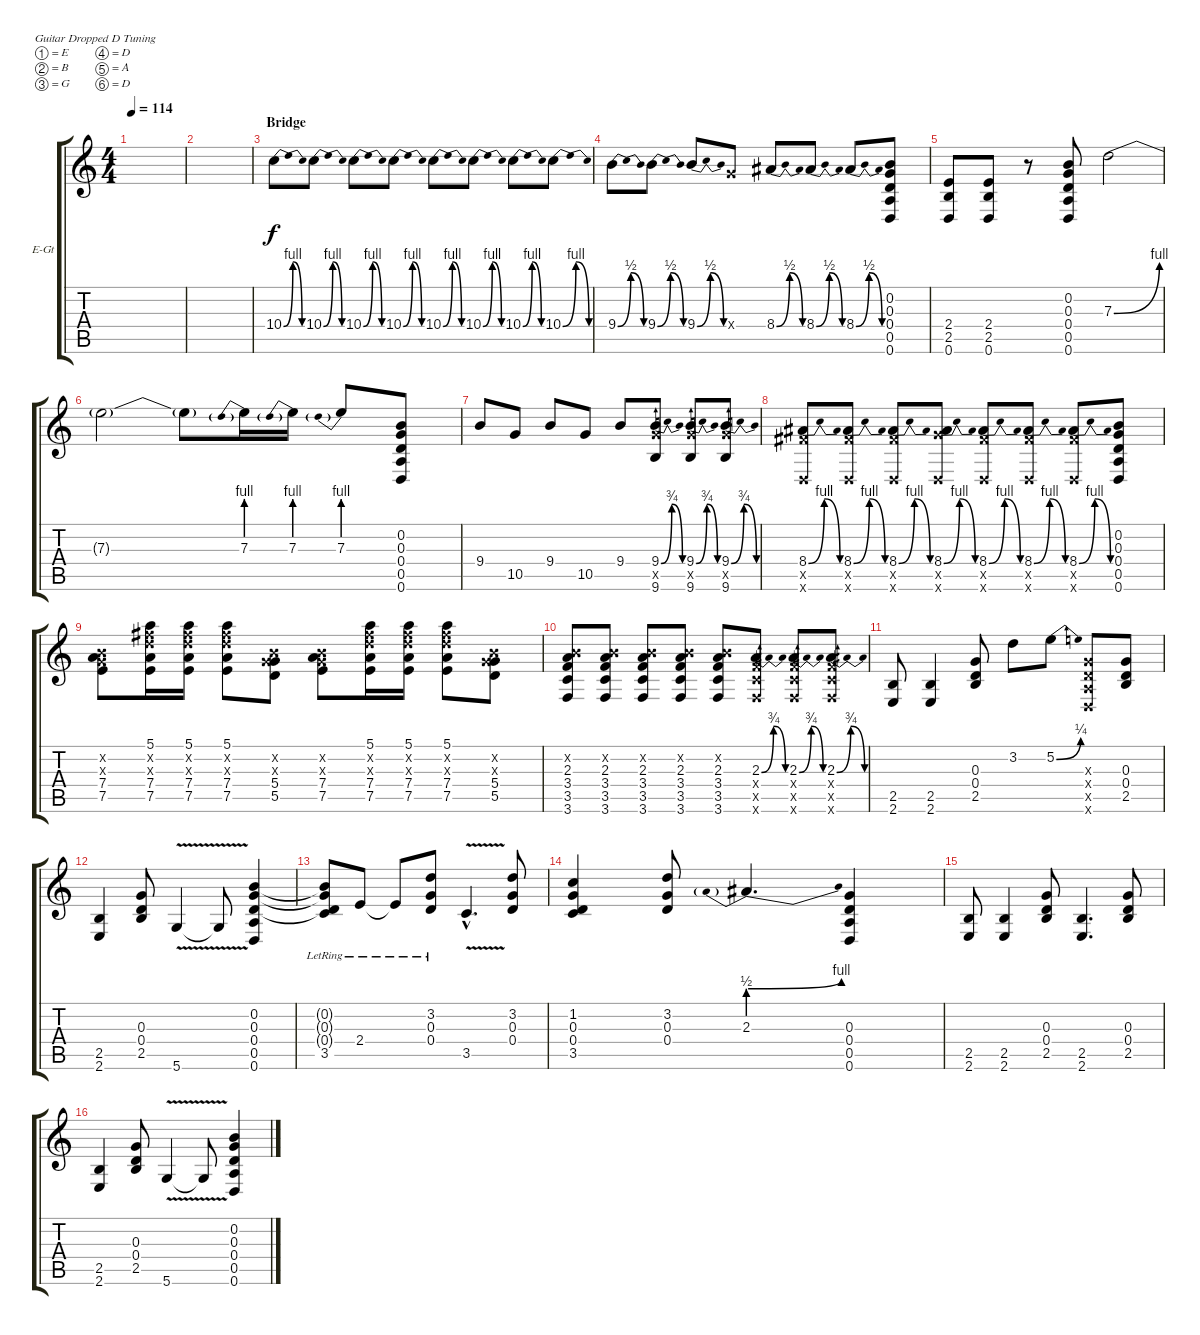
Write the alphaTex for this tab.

\defaultSystemsLayout 4
\bracketExtendMode groupsimilarinstruments
\firstSystemTrackNameOrientation horizontal
\otherSystemsTrackNameOrientation horizontal
\track ("Electric Guitar" "E-Gt") {instrument overdrivenguitar}
\staff {score tabs}
\tuning (E4 B3 G3 D3 A2 D2)
\ts (4 4)
\tempo 114
\clef g2
\ks c
|
|
\section ("" "Bridge")
10.4{be (bendrelease 0 0 30.599999999999998 4 30.599999999999998 4 59.4 0)}.8 10.4{be (bendrelease 0 0 30.599999999999998 4 30.599999999999998 4 59.4 0)}.8 10.4{be (bendrelease 0 0 30.599999999999998 4 30.599999999999998 4 59.4 0)}.8 10.4{be (bendrelease 0 0 30.599999999999998 4 30.599999999999998 4 59.4 0)}.8 10.4{be (bendrelease 0 0 30.599999999999998 4 30.599999999999998 4 59.4 0)}.8 10.4{be (bendrelease 0 0 30.599999999999998 4 30.599999999999998 4 59.4 0)}.8 10.4{be (bendrelease 0 0 30.599999999999998 4 30.599999999999998 4 59.4 0)}.8 10.4{be (bendrelease 0 0 30.599999999999998 4 30.599999999999998 4 59.4 0)}.8 |
9.4{be (bendrelease 0 0 31.2 2 31.2 2 59.4 0)}.8 9.4{be (bendrelease 0 0 31.2 2 31.2 2 59.4 0)}.8 9.4{be (bendrelease 0 0 31.2 2 31.2 2 59.4 0)}.8 5.4{x}.8 8.4{be (bendrelease 0 0 29.4 2 29.4 2 59.4 0)}.8 8.4{be (bendrelease 0 0 29.4 2 29.4 2 59.4 0)}.8 8.4{be (bendrelease 0 0 29.4 2 29.4 2 59.4 0)}.8 (0.4 0.5 0.6 0.2 0.3).8 |
(2.5 2.4 0.6).8 (2.4 2.5 0.6).8 r.8 (0.2 0.3 0.4 0.5 0.6).8 7.3{be (bend 0 0 59.4 4)}.2 |
7.3{t}.2 7.3{t}.8 7.3{be (prebend 0 4 60 4)}.16 7.3{be (prebend 0 4 60 4)}.16 7.3{be (prebend 0 4 60 4)}.8 (0.2 0.3 0.4 0.5 0.6).8 |
9.4.8 10.5.8 9.4.8 10.5.8 9.4.8 (9.4{be (bendrelease 0 0 30.599999999999998 3 30.599999999999998 3 59.4 0)} 10.5{x} 9.6).8 (9.4{be (bendrelease 0 0 30.599999999999998 3 30.599999999999998 3 59.4 0)} 10.5{x} 9.6).8 (9.4{be (bendrelease 0 0 30.599999999999998 3 30.599999999999998 3 59.4 0)} 10.5{x} 9.6).8 |
(8.4{be (bendrelease 0 0 30 4 30 4 59.4 0)} 9.5{x} 0.6{x}).8 (8.4{be (bendrelease 0 0 30 4 30 4 59.4 0)} 9.5{x} 0.6{x}).8 (8.4{be (bendrelease 0 0 30 4 30 4 59.4 0)} 9.5{x} 0.6{x}).8 (8.4{be (bendrelease 0 0 30 4 30 4 59.4 0)} 10.5{x} 0.6{x}).8 (8.4{be (bendrelease 0 0 30 4 30 4 59.4 0)} 9.5{x} 0.6{x}).8 (8.4{be (bendrelease 0 0 30 4 30 4 59.4 0)} 9.5{x} 0.6{x}).8 (8.4{be (bendrelease 0 0 30 4 30 4 59.4 0)} 9.5{x} 0.6{x}).8 (0.2 0.3 0.4 0.5 0.6).8 |
(7.4 7.5 0.2{x} 0.3{x}).8 (5.1 7.2{x} 7.3{x} 7.4 7.5).16 (5.1 7.2{x} 7.3{x} 7.4 7.5).16 (5.1 7.2{x} 7.3{x} 7.4 7.5).8 (5.4 5.5 0.2{x} 0.3{x}).8 (7.4 7.5 0.2{x} 0.3{x}).8 (5.1 7.2{x} 7.3{x} 7.4 7.5).16 (5.1 7.2{x} 7.3{x} 7.4 7.5).16 (5.1 7.2{x} 7.3{x} 7.4 7.5).8 (5.4 5.5 0.2{x} 0.3{x}).8 |
(3.4 3.5 2.3 0.2{x} 3.6).8 (3.4 3.5 2.3 0.2{x} 3.6).8 (3.5 3.4 0.2{x} 2.3 3.6).8 (3.4 3.5 2.3 0.2{x} 3.6).8 (3.4 3.5 2.3 0.2{x} 3.6).8 (2.3{be (bendrelease 0 0 32.4 3 33 3 59.4 0)} 3.4{x} 3.5{x} 3.6{x}).8 (2.3{be (bendrelease 0 0 32.4 3 33 3 59.4 0)} 3.4{x} 3.5{x} 3.6{x}).8 (2.3{be (bendrelease 0 0 32.4 3 33 3 59.4 0)} 3.4{x} 3.5{x} 3.6{x}).8 |
(2.5 2.6).8 (2.6 2.5).4 (2.5 0.4 0.3).8 3.2.8 5.2{be (bend 0 0 28.799999999999997 1)}.8 (0.6{x} 0.5{x} 0.4{x} 0.3{x}).8 (2.5 0.4 0.3).8 |
(2.5 2.6).4 (2.5 0.4 0.3).8 5.6{v}.4 5.6{v t}.8 (0.6 0.5 0.4 0.3 0.2).4 |
(3.5{lr} 0.4{t} 0.3{t} 0.2{t}).8 2.4{lr}.8 2.4{lr t}.8 (3.2{lr} 0.3{lr} 0.4{lr}).8 3.5{v hac}.4{d} (3.2 0.3 0.4).8 |
(1.2 0.3 0.4 3.5).4 (0.4 0.3 3.2).8 2.3{be (prebendbend 0 2 60 4)}.4{d} (0.3 0.4 0.5 0.6).4 |
(2.5 2.6).8 (2.6 2.5).4 (2.5 0.4 0.3).8 (2.5 2.6).4{d} (2.5 0.4 0.3).8 |
(2.5 2.6).4 (2.5 0.4 0.3).8 5.6{v}.4 5.6{v t}.8 (0.6 0.5 0.4 0.3 0.2).4
